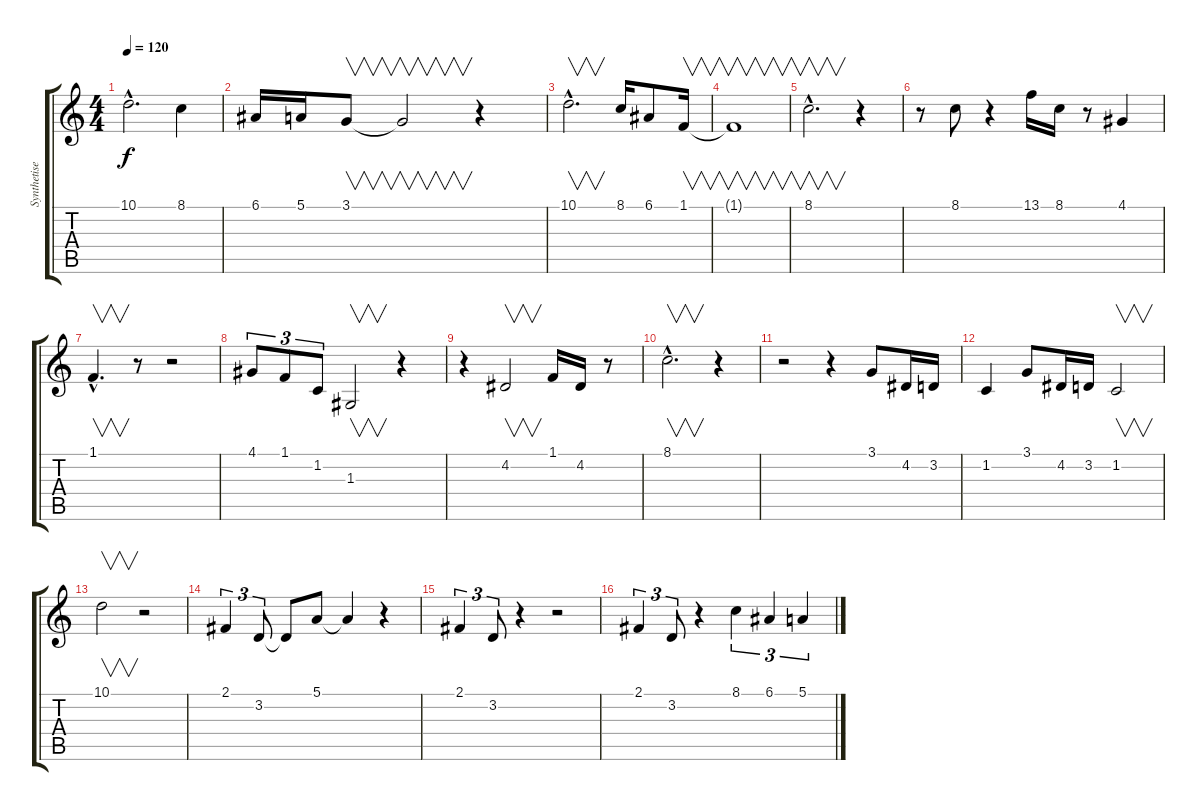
\track ("Synthetiseur solo" "Synthetise") {instrument drawbarorgan}
\staff {score tabs}
\tuning (E4 B3 G3 D3 A2 E2) {hide}
\ts (4 4)
\tempo 120
\clef g2
\ks c
10.1{hac}.2{d dy f} 8.1.4 |
6.1.16 5.1.16 3.1.8{v} 3.1{t}.2{v} r.4 |
10.1{hac}.2{v d} 8.1.16 6.1.8 1.1.16{v} |
1.1{t}.1{v} |
8.1{hac}.2{v d} r.4 |
r.8 8.1.8 r.4 13.1.16 8.1.16 r.8 4.1.4 |
1.1{hac}.4{v d} r.8 r.2 |
4.1.8{tu (3 2)} 1.1.8{tu (3 2)} 1.2.8{tu (3 2)} 1.3.2{v} r.4 |
r.4 4.2.2{v} 1.1.16 4.2.16 r.8 |
8.1{hac}.2{v d} r.4 |
r.2 r.4 3.1.8 4.2.16 3.2.16 |
1.2.4 3.1.8 4.2.16 3.2.16 1.2.2{v} |
10.1.2{v} r.2 |
2.1.4{tu (3 2)} 3.2.8{tu (3 2)} 3.2{t}.8 5.1.8 5.1{t}.4 r.4 |
2.1.4{tu (3 2)} 3.2.8{tu (3 2)} r.4 r.2 |
2.1.4{tu (3 2)} 3.2.8{tu (3 2)} r.4 8.1.4{tu (3 2)} 6.1.4{tu (3 2)} 5.1.4{tu (3 2)}
